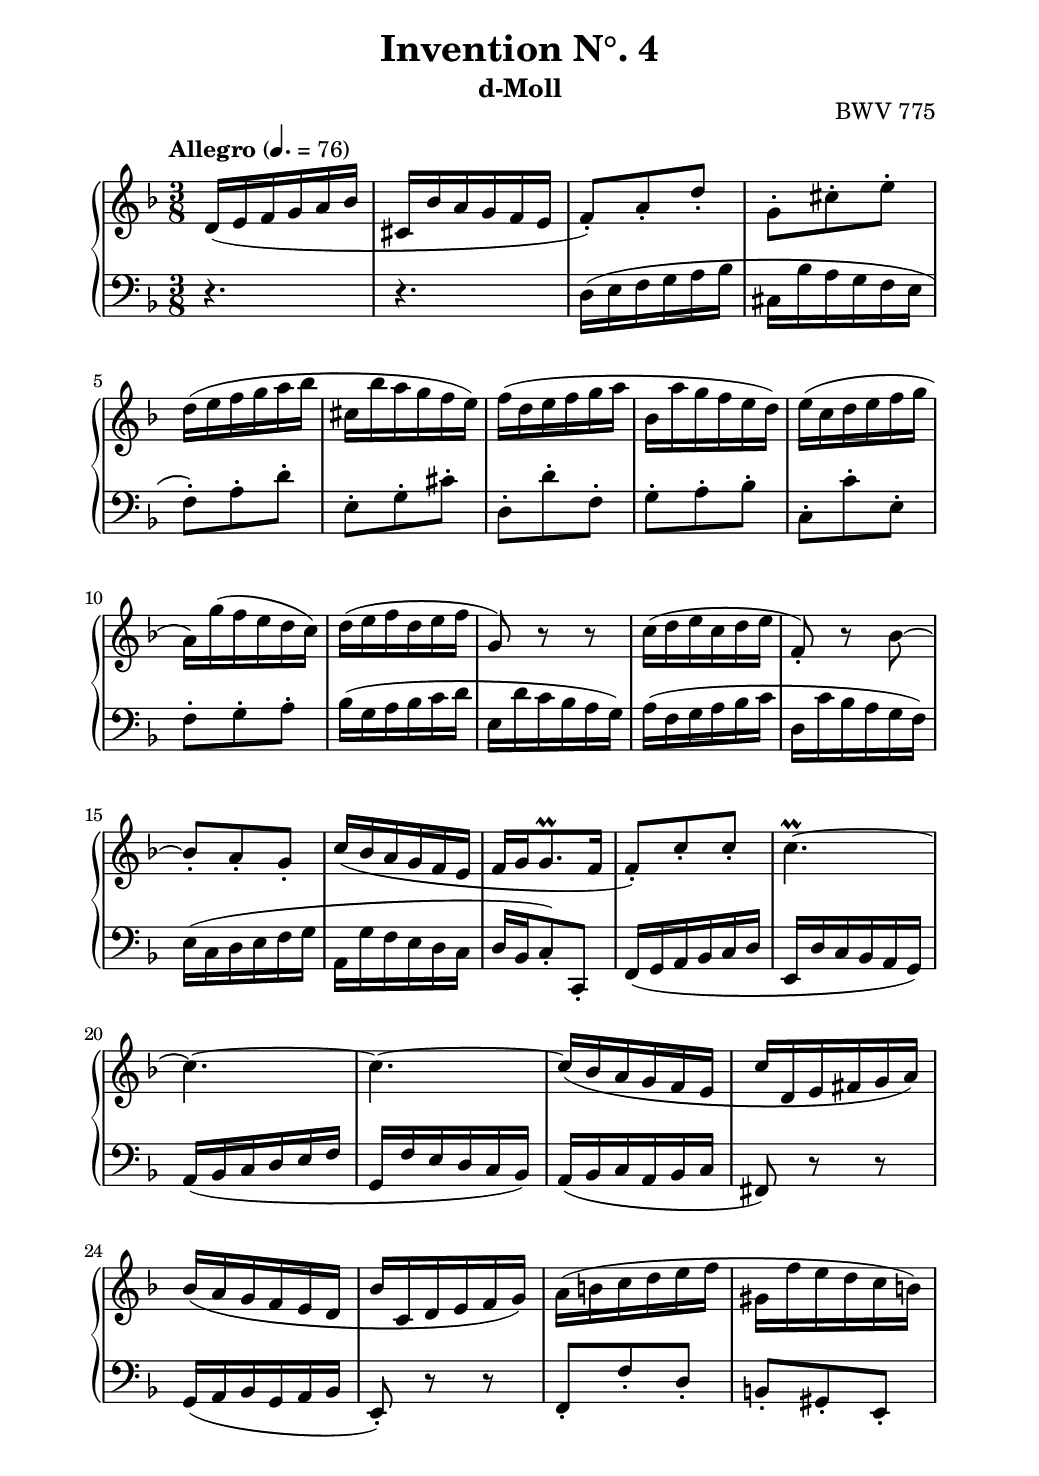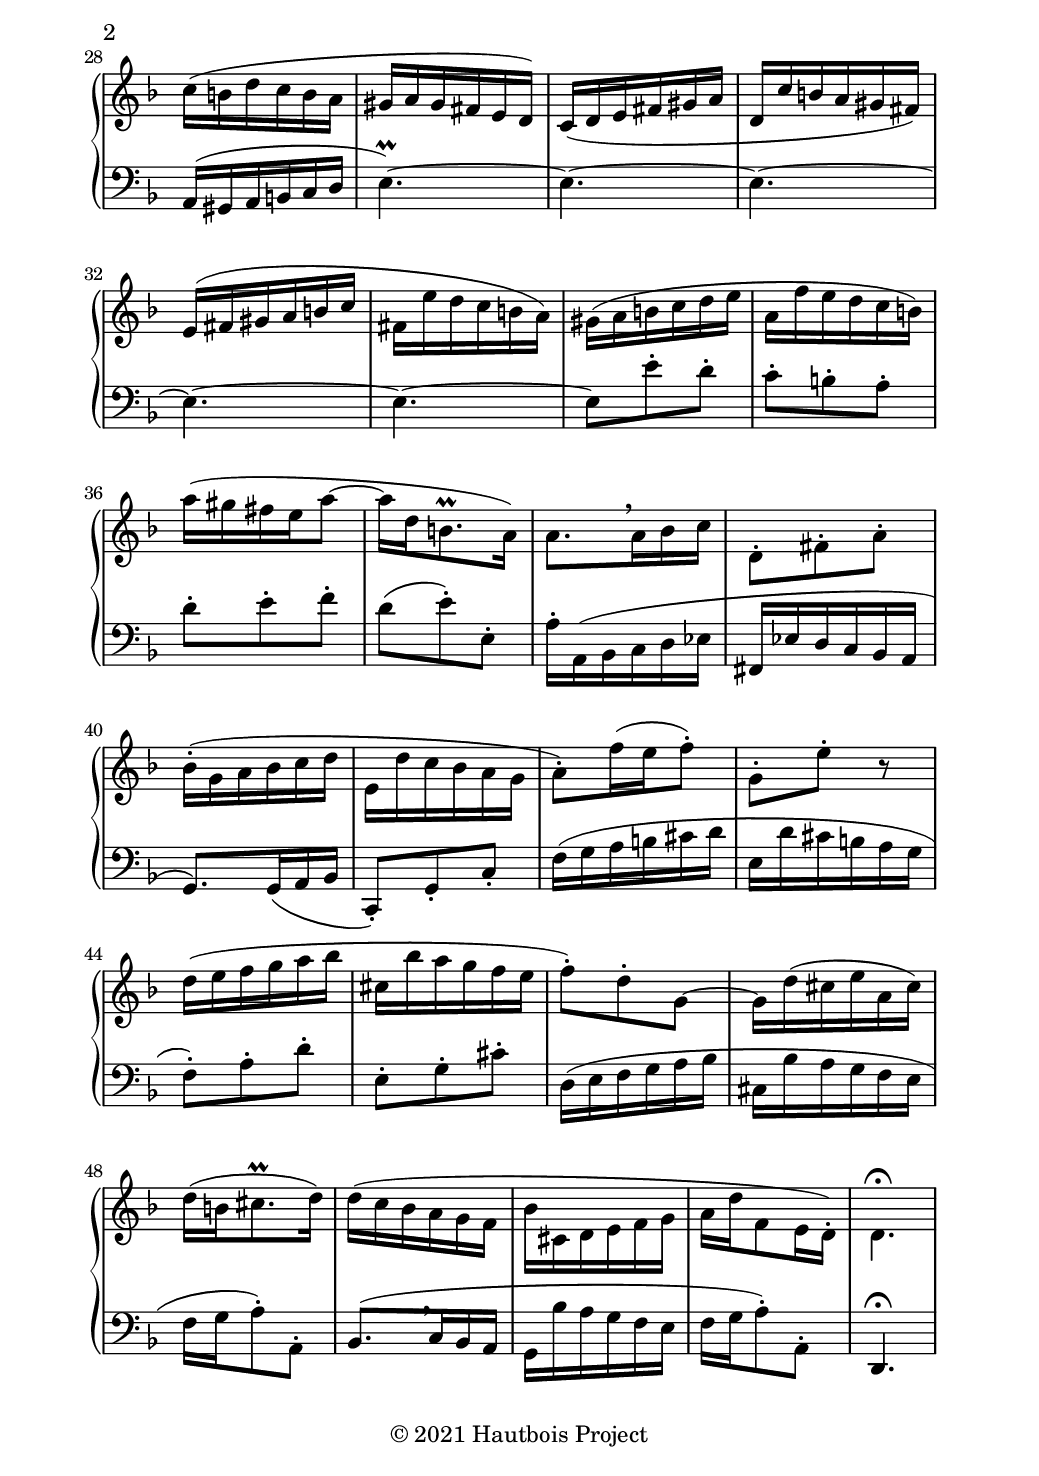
\version "2.22.1"
%% Generated by lilypond-book
%% Options: [exampleindent=10.16\mm,indent=0\mm,line-width=14.5\cm,noragged-right,papersize=a5,quote]
%\include "lilypond-book-preamble.ly"
\include "italiano.ly"

%****************************************************************
% Start cut-&-pastable-section

%****************************************************************

\paper {
  % Set paper
  #(set-paper-size "b5")
  indent = 0\mm
  line-width = 14.5\cm
  ragged-right = ##f
  line-width = #(- line-width (* mm 3.000000) (* mm 1))
}

\layout {
  
}

%*****************************************
%  Set Header
%*****************************************
\header {
  title = "Invention N°. 4"
  subtitle = "d-Moll"
  opus = "BWV 775"
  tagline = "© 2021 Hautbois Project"
}

%*****************************************
% Start Voice
% Write the voices here
%*****************************************
MyMeter = \time 3/8
MyTempo = \tempo "Allegro" 4. = 76
MyKey = \key re \minor
PieceName = "d-Moll"

VoiceI = \relative {
  %bar 1 - 4
  re'16( mi fa sol la sib  
  dod, sib' la sol fa mi
  fa8\staccato) la\staccato re\staccato
  sol,\staccato dod\staccato mi\staccato
  
  %bar 5 - 8
  re16( mi fa sol la sib
  dod, sib' la sol fa mi)
  fa( re mi fa sol la
  sib, la' sol fa mi re)
  
  %bar 9 - 12
  mi( do re mi fa sol
  la,) sol'( fa mi re do)
  re( mi fa re mi fa
  sol,8) r8 r8

  %bar 13 - 16
  do16( re mi do re mi
  fa,8\staccato ) r sib~
  sib\staccato la\staccato sol\staccato
  do16( sib la sol fa mi

  %bar 17 - 20
  fa sol sol8.\prall fa16
  fa8\staccato) do'\staccato do\staccato
  do4.~\prall
  do4.~

  %bar 21 - 24
  do4.~
  do16( sib la sol fa mi
  do' re, mi fad sol la)
  sib( la sol fa mi re

  %bar 25 - 28
  sib' do, re mi fa sol)
  la( si do re mi fa
  sold, fa' mi re do si)
  do( si re do si la

  %bar 29 - 32
  sold la sold fad mi re)
  do( re mi fad sold la 
  re, do' si la sold fad)
  mi( fad sold la si do

  %bar 33 - 36
  fad, mi' re do si la)
  sold( la si do re mi
  la, fa' mi re do si)
  la'( sold fad mi la8~

  %bar 37 - 40
  la16 re, si8.\prall la16)
  { \stemDown la8.[ \breathe la16 sib do] }
  re,8\staccato fad\staccato la\staccato
  sib16\staccato( sol la sib do re

  %bar 41 - 44
  mi, re' do sib la sol
  la8\staccato) fa'16( mi fa8\staccato)
  sol,\staccato mi'\staccato r
  re16( mi fa sol la sib 

  %bar 45 - 48
  dod, sib' la sol fa mi
  fa8\staccato) re\staccato sol,~
  sol16 re'( dod mi la, dod)
  re( si dod8.\prall re16)

  %bar 49 - 52
  re( do sib la sol fa
  sib dod, re mi fa sol
  la re fa,8 mi16 re\staccato)
  re4.\fermata

}


BassoI = \relative {
  %bar 1 - 4
  r4.
  r4.
  re16( mi fa sol la sib
  dod, sib' la sol fa mi
  
  %bar 5 - 8
  fa8\staccato) la\staccato re\staccato
  mi,\staccato sol\staccato dod\staccato
  re,\staccato re'\staccato fa,\staccato
  sol\staccato la\staccato sib\staccato

  %bar 9 - 12
  do,\staccato do'\staccato mi,\staccato
  fa\staccato sol\staccato la\staccato
  sib16( sol la sib do re
  mi, re' do sib la sol)

  %bar 13 - 16
  la( fa sol la sib do
  re, do' sib la sol fa)
  mi( do re mi fa sol
  la, sol' fa mi re do

  %bar 17 - 20
  re sib do8\staccato) do,\staccato
  fa16( sol la sib do re
  mi, re' do sib la sol)
  la( sib do re mi fa
  
  %bar 21 - 24
  sol, fa' mi re do sib)
  la( sib do la sib do
  fad,8) r8 r8
  sol16( la sib sol la sib

  %bar 25 - 28
  mi,8\staccato) r8 r8
  fa\staccato fa'\staccato re\staccato
  si\staccato sold\staccato mi\staccato
  la16( sold la si do re

  %bar 29 - 32
  mi4.~)\prall
  mi4.~
  mi4.~
  mi4.~

  %bar 33 - 36
  mi4.~
  mi8 mi'\staccato re\staccato
  do\staccato si\staccato la\staccato
  re\staccato mi\staccato fa\staccato

  %bar 37 - 40
  re( mi\staccato) mi,\staccato
  la16\staccato la,( sib do re mib
  fad, mib' re do sib la
  sol8.) sol16( la sib

  %bar 41 - 44
  do,8\staccato) sol'\staccato do\staccato
  fa16( sol la si dod re
  mi, re' dod si la sol
  fa8\staccato) la\staccato re\staccato

  %bar 45 - 48
  mi,\staccato sol\staccato dod\staccato
  re,16( mi fa sol la sib
  dod, sib' la sol fa mi
  fa sol la8\staccato) la,\staccato

  %bar 49 - 52
  sib8.[( \breathe do16 sib la]
  sol sib' la sol fa mi
  fa sol la8\staccato) la,\staccato
  re,4.\fermata

}

%*****************************************
%  Start Score
%*****************************************

%\markup { \vspace #1 }
\score {
  \header {
    %piece = \PieceName
  }
  \new PianoStaff <<
    \new Staff { 
      \clef "treble" 
      \MyTempo
      \MyKey
      \MyMeter
        \VoiceI
    }
    \new Staff { 
      \clef "bass"
      \MyTempo
      \MyKey
      \MyMeter
        \BassoI
    }
  >>
}

